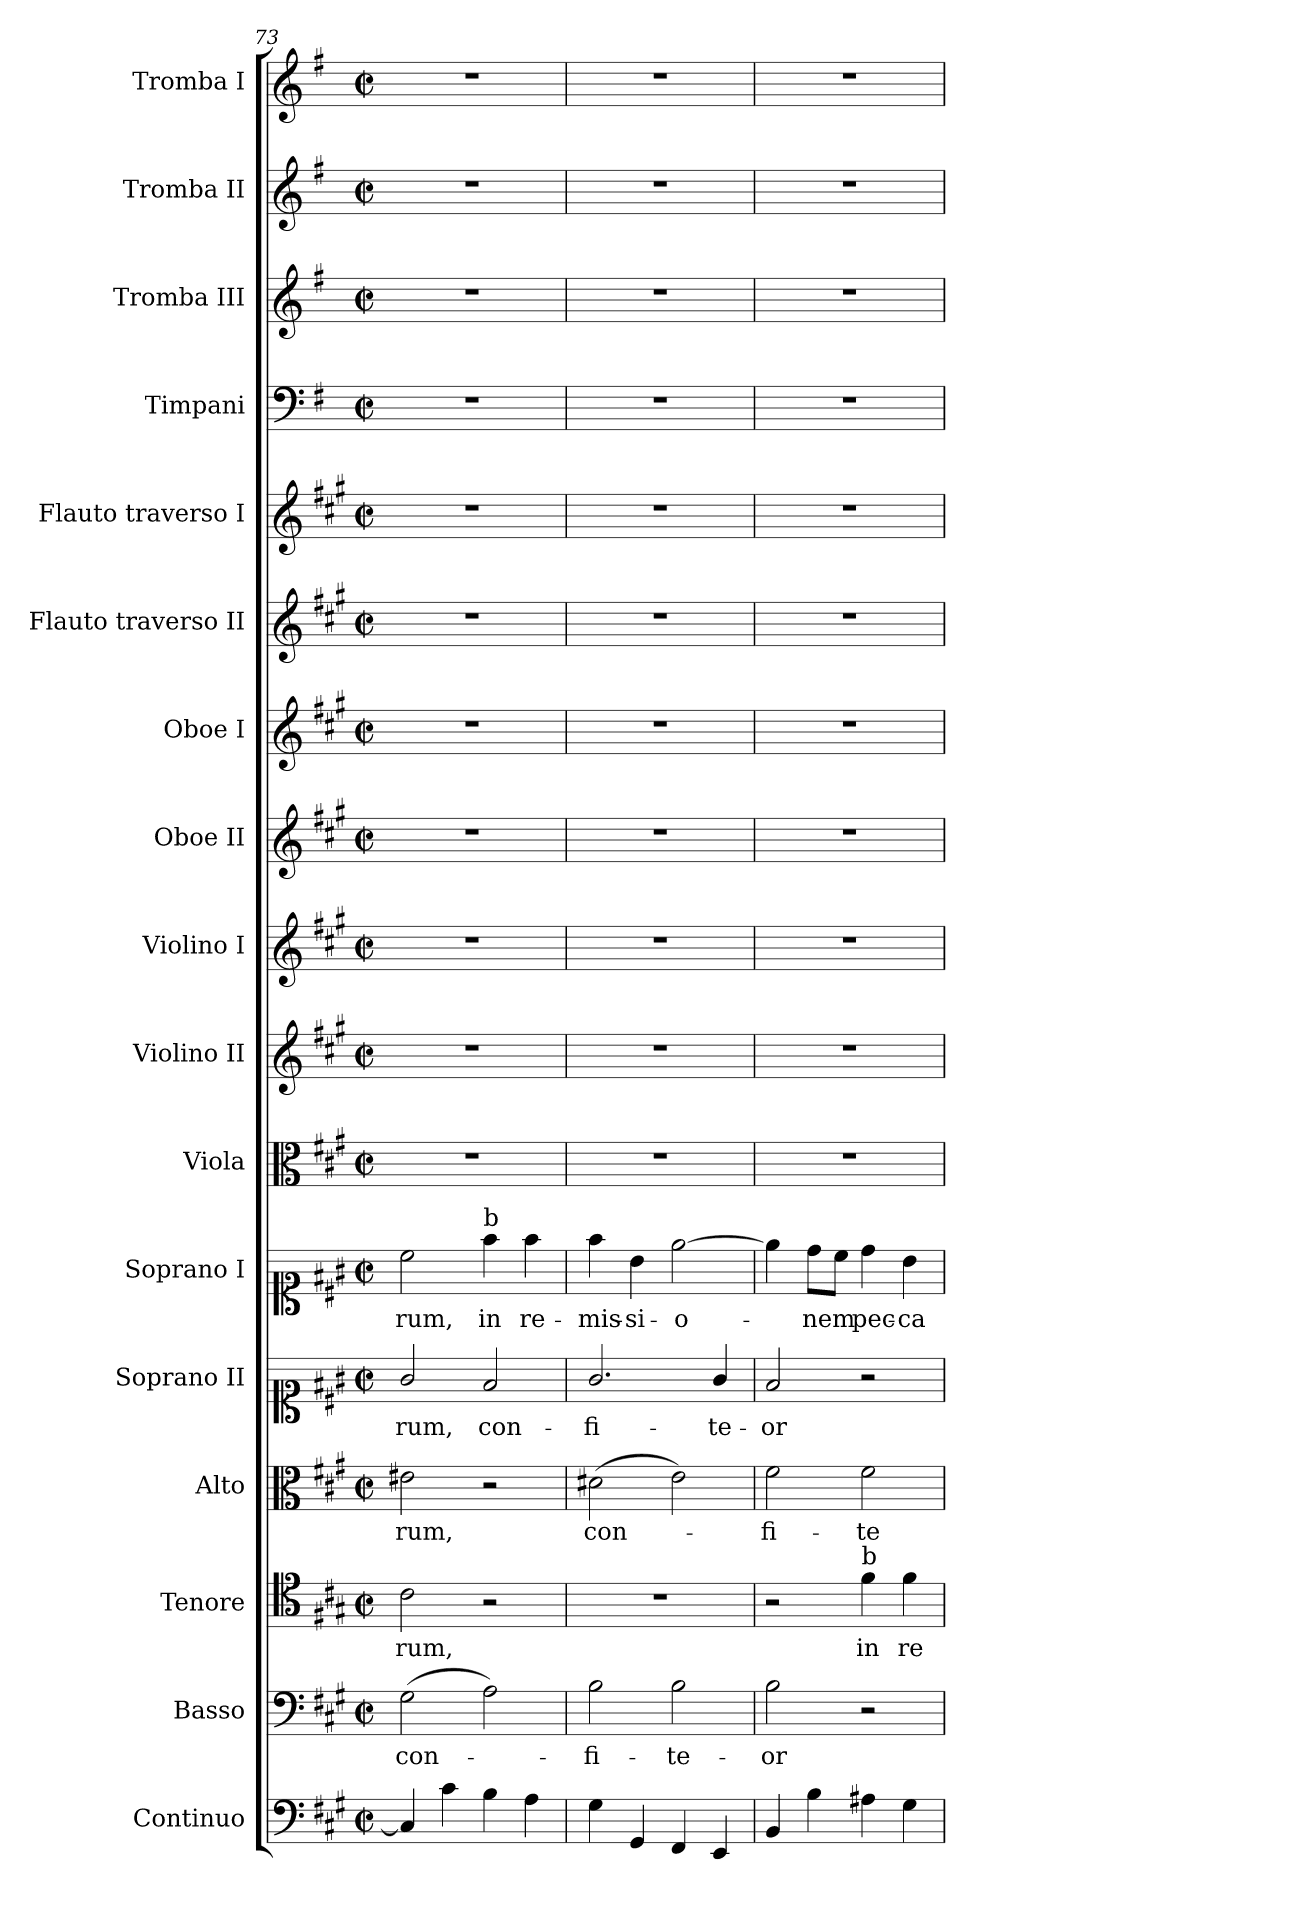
**kern	**kern	**text	**kern	**text	**kern	**text	**kern	**text	**kern	**text	**kern	**kern	**kern	**kern	**kern	**kern	**kern	**kern	**kern	**kern	**kern
*part17	*part16	*part16	*part15	*part15	*part14	*part14	*part13	*part13	*part12	*part12	*part11	*part10	*part9	*part8	*part7	*part6	*part5	*part4	*part3	*part2	*part1
*staff17	*staff16	*staff16	*staff15	*staff15	*staff14	*staff14	*staff13	*staff13	*staff12	*staff12	*staff11	*staff10	*staff9	*staff8	*staff7	*staff6	*staff5	*staff4	*staff3	*staff2	*staff1
*I"Continuo	*I"Basso	*	*I"Tenore	*	*I"Alto	*	*I"Soprano II	*	*I"Soprano I	*	*I"Viola	*I"Violino II	*I"Violino I	*I"Oboe II	*I"Oboe I	*I"Flauto traverso II	*I"Flauto traverso I	*I"Timpani	*I"Tromba III	*I"Tromba II	*I"Tromba I
*I'Cont.	*I'B.	*	*I'T.	*	*I'A.	*	*I'S. II	*	*I'S. I	*	*I'Vla.	*I'Vln. II	*I'Vln. I	*I'Ob. II	*I'Ob. I	*I'Fl. trv. II	*I'Fl. trv. I	*I'Timp.	*I'Tr. III	*I'Tr. II	*I'Tr. I
*clefF4	*clefF4	*	*clefC4	*	*clefC3	*	*clefC1	*	*clefC1	*	*clefC3	*clefG2	*clefG2	*clefG2	*clefG2	*clefG2	*clefG2	*clefF4	*clefG2	*clefG2	*clefG2
*	*	*	*	*	*	*	*	*	*	*	*	*	*	*	*	*	*	*ITrd-1c-2	*ITrd-1c-2	*ITrd-1c-2	*ITrd-1c-2
*k[f#c#g#]	*k[f#c#g#]	*	*k[f#c#g#]	*	*k[f#c#g#]	*	*k[f#c#g#]	*	*k[f#c#g#]	*	*k[f#c#g#]	*k[f#c#g#]	*k[f#c#g#]	*k[f#c#g#]	*k[f#c#g#]	*k[f#c#g#]	*k[f#c#g#]	*k[f#c#g#]	*k[f#c#g#]	*k[f#c#g#]	*k[f#c#g#]
*M2/2	*M2/2	*	*M2/2	*	*M2/2	*	*M2/2	*	*M2/2	*	*M2/2	*M2/2	*M2/2	*M2/2	*M2/2	*M2/2	*M2/2	*M2/2	*M2/2	*M2/2	*M2/2
*met(c|)	*met(c|)	*	*met(c|)	*	*met(c|)	*	*met(c|)	*	*met(c|)	*	*met(c|)	*met(c|)	*met(c|)	*met(c|)	*met(c|)	*met(c|)	*met(c|)	*met(c|)	*met(c|)	*met(c|)	*met(c|)
=73	=73	=73	=73	=73	=73	=73	=73	=73	=73	=73	=73	=73	=73	=73	=73	=73	=73	=73	=73	=73	=73
4C#/]	(2G#\	con-	2c#\	-rum,	2e#X\	-rum,	2g#/	-rum,	2cc#\	-rum,	1r	1r	1r	1r	1r	1r	1r	1r	1r	1r	1r
4c#\	.	.	.	.	.	.	.	.	.	.	.	.	.	.	.	.	.	.	.	.	.
!	!	!	!	!	!	!	!	!	!LO:TX:a:t=b	!	!	!	!	!	!	!	!	!	!	!	!
4B\	2A\)	.	2r	.	2r	.	2f#/	con-	4ff#\	in	.	.	.	.	.	.	.	.	.	.	.
4A\	.	.	.	.	.	.	.	.	4ff#\	re-	.	.	.	.	.	.	.	.	.	.	.
=74	=74	=74	=74	=74	=74	=74	=74	=74	=74	=74	=74	=74	=74	=74	=74	=74	=74	=74	=74	=74	=74
4G#\	2B\	-fi-	1r	.	(2d#X\	con-	2.g#/	-fi-	4ff#\	-mis-	1r	1r	1r	1r	1r	1r	1r	1r	1r	1r	1r
4GG#/	.	.	.	.	.	.	.	.	4b\	-si-	.	.	.	.	.	.	.	.	.	.	.
4FF#/	2B\	-te-	.	.	2e\)	.	.	.	[2ee\	-o-	.	.	.	.	.	.	.	.	.	.	.
4EE/	.	.	.	.	.	.	4g#/	-te-	.	.	.	.	.	.	.	.	.	.	.	.	.
=75	=75	=75	=75	=75	=75	=75	=75	=75	=75	=75	=75	=75	=75	=75	=75	=75	=75	=75	=75	=75	=75
4BB/	2B\	-or	2r	.	2f#\	-fi-	2f#/	-or	4ee\]	.	1r	1r	1r	1r	1r	1r	1r	1r	1r	1r	1r
4B\	.	.	.	.	.	.	.	.	8dd\L	-nem	.	.	.	.	.	.	.	.	.	.	.
.	.	.	.	.	.	.	.	.	8cc#\J	.	.	.	.	.	.	.	.	.	.	.	.
!	!	!	!LO:TX:a:t=b	!	!	!	!	!	!	!	!	!	!	!	!	!	!	!	!	!	!
4A#X\	2r	.	4f#\	in	2f#\	-te-	2r	.	4dd\	pec-	.	.	.	.	.	.	.	.	.	.	.
4G#\	.	.	4f#\	re-	.	.	.	.	4b\	-ca-	.	.	.	.	.	.	.	.	.	.	.
=	=	=	=	=	=	=	=	=	=	=	=	=	=	=	=	=	=	=	=	=	=
*-	*-	*-	*-	*-	*-	*-	*-	*-	*-	*-	*-	*-	*-	*-	*-	*-	*-	*-	*-	*-	*-
